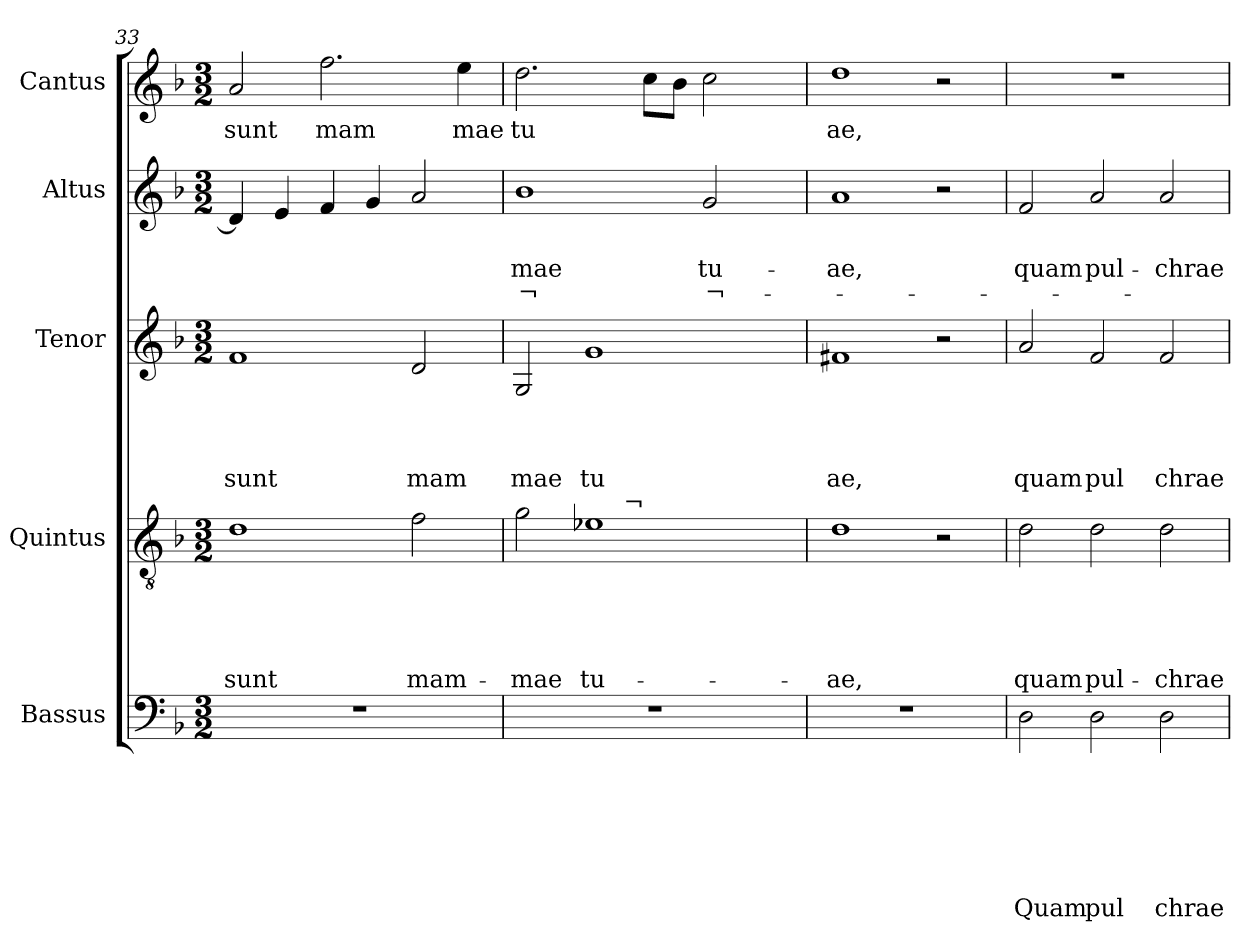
**kern	**text	**text	**text	**text	**text	**text	**text	**kern	**text	**text	**text	**text	**text	**kern	**text	**text	**text	**text	**kern	**text	**text	**text	**kern	**text
*part5	*part5	*part5	*part5	*part5	*part5	*part5	*part5	*part4	*part4	*part4	*part4	*part4	*part4	*part3	*part3	*part3	*part3	*part3	*part2	*part2	*part2	*part2	*part1	*part1
*staff5	*staff5	*staff5	*staff5	*staff5	*staff5	*staff5	*staff5	*staff4	*staff4	*staff4	*staff4	*staff4	*staff4	*staff3	*staff3	*staff3	*staff3	*staff3	*staff2	*staff2	*staff2	*staff2	*staff1	*staff1
*I"Bassus	*	*	*	*	*	*	*	*I"Quintus	*	*	*	*	*	*I"Tenor	*	*	*	*	*I"Altus	*	*	*	*I"Cantus	*
*clefF4	*	*	*	*	*	*	*	*clefGv2	*	*	*	*	*	*clefG2	*	*	*	*	*clefG2	*	*	*	*clefG2	*
*k[b-]	*	*	*	*	*	*	*	*k[b-]	*	*	*	*	*	*k[b-]	*	*	*	*	*k[b-]	*	*	*	*k[b-]	*
*F:	*	*	*	*	*	*	*	*F:	*	*	*	*	*	*F:	*	*	*	*	*F:	*	*	*	*F:	*
*M3/2	*	*	*	*	*	*	*	*M3/2	*	*	*	*	*	*M3/2	*	*	*	*	*M3/2	*	*	*	*M3/2	*
=33	=33	=33	=33	=33	=33	=33	=33	=33	=33	=33	=33	=33	=33	=33	=33	=33	=33	=33	=33	=33	=33	=33	=33	=33
!LO:N:vis=1	!	!	!	!	!	!	!	!	!	!	!	!	!LO:LY:b	!	!	!	!	!LO:LY:b	!	!	!	!	!	!LO:LY:b
1.r	.	.	.	.	.	.	.	1d	.	.	.	.	sunt	1f	.	.	.	sunt	4d/]	.	.	.	2a/	sunt
.	.	.	.	.	.	.	.	.	.	.	.	.	.	.	.	.	.	.	4e/	.	.	.	.	.
!	!	!	!	!	!	!	!	!	!	!	!	!	!	!	!	!	!	!	!	!	!	!	!	!LO:LY:b
.	.	.	.	.	.	.	.	.	.	.	.	.	.	.	.	.	.	.	4f/	.	.	.	2.ff\	mam
.	.	.	.	.	.	.	.	.	.	.	.	.	.	.	.	.	.	.	4g/	.	.	.	.	.
!	!	!	!	!	!	!	!	!	!	!	!	!	!LO:LY:b	!	!	!	!	!LO:LY:b	!	!	!	!	!	!
.	.	.	.	.	.	.	.	2f\	.	.	.	.	mam-	2d/	.	.	.	mam	2a/	.	.	.	.	.
!	!	!	!	!	!	!	!	!	!	!	!	!	!	!	!	!	!	!	!	!	!	!	!	!LO:LY:b
.	.	.	.	.	.	.	.	.	.	.	.	.	.	.	.	.	.	.	.	.	.	.	4ee\	mae
=34	=34	=34	=34	=34	=34	=34	=34	=34	=34	=34	=34	=34	=34	=34	=34	=34	=34	=34	=34	=34	=34	=34	=34	=34
!	!	!	!	!	!	!	!	!LO:TX:a:t=¬	!	!	!	!	!	!	!	!	!	!	!	!	!	!	!	!
!LO:N:vis=1	!	!	!	!	!	!	!	!	!	!	!	!	!LO:LY:b	!	!	!	!	!LO:LY:b	!	!	!LO:LY:b	!LO:LY:b	!	!LO:LY:b
*	*	*	*	*	*	*	*	*^	*	*	*	*	*	*	*	*	*	*	*	*	*	*	*	*
1.r	.	.	.	.	.	.	.	2g\	2ryy	.	.	.	.	-mae	2G/	.	.	.	mae	1b-	.	-mae	-¬	2.dd\	tu
!	!	!	!	!	!	!	!	!	!	!	!	!	!	!LO:LY:b	!	!	!	!	!LO:LY:b	!	!	!	!	!	!
.	.	.	.	.	.	.	.	1e-X	8.ryy	.	.	.	.	tu-	1g	.	.	.	tu	.	.	.	.	.	.
!	!	!	!	!	!	!	!	!	!LO:TX:a:t=¬	!	!	!	!	!	!	!	!	!	!	!	!	!	!	!	!
.	.	.	.	.	.	.	.	.	2ryy	.	.	.	.	.	.	.	.	.	.	.	.	.	.	.	.
.	.	.	.	.	.	.	.	.	.	.	.	.	.	.	.	.	.	.	.	.	.	.	.	8cc\L	.
.	.	.	.	.	.	.	.	.	.	.	.	.	.	.	.	.	.	.	.	.	.	.	.	8b-\J	.
!	!	!	!	!	!	!	!	!	!	!	!	!	!	!	!	!	!	!	!	!	!	!LO:LY:b	!LO:LY:b	!	!
.	.	.	.	.	.	.	.	.	.	.	.	.	.	.	.	.	.	.	.	2g/	.	tu-	¬-	2cc\	.
.	.	.	.	.	.	.	.	.	4ryy	.	.	.	.	.	.	.	.	.	.	.	.	.	.	.	.
.	.	.	.	.	.	.	.	.	16ryy	.	.	.	.	.	.	.	.	.	.	.	.	.	.	.	.
=35	=35	=35	=35	=35	=35	=35	=35	=35	=35	=35	=35	=35	=35	=35	=35	=35	=35	=35	=35	=35	=35	=35	=35	=35	=35
!LO:N:vis=1	!	!	!	!	!	!	!	!	!	!	!	!	!	!LO:LY:b	!	!	!	!	!LO:LY:b	!	!	!LO:LY:b	!	!	!LO:LY:b
*	*	*	*	*	*	*	*	*v	*v	*	*	*	*	*	*	*	*	*	*	*	*	*	*	*	*
1.r	.	.	.	.	.	.	.	1d	.	.	.	.	-ae,	1f#X	.	.	.	ae,	1a	.	-ae,	.	1dd	ae,
.	.	.	.	.	.	.	.	2r	.	.	.	.	.	2r	.	.	.	.	2r	.	.	.	2r	.
!!LO:LB:g=z
=36	=36	=36	=36	=36	=36	=36	=36	=36	=36	=36	=36	=36	=36	=36	=36	=36	=36	=36	=36	=36	=36	=36	=36	=36
!	!	!	!	!	!	!	!LO:LY:b	!	!	!	!	!	!LO:LY:b	!	!	!	!	!LO:LY:b	!	!	!LO:LY:b	!	!LO:N:vis=1	!
2D\	.	.	.	.	.	.	Quam	2d\	.	.	.	.	quam	2a/	.	.	.	quam	2f/	.	quam	.	1.r	.
!	!	!	!	!	!	!	!LO:LY:b	!	!	!	!	!	!LO:LY:b	!	!	!	!	!LO:LY:b	!	!	!LO:LY:b	!	!	!
2D\	.	.	.	.	.	.	pul	2d\	.	.	.	.	pul-	2f/	.	.	.	pul	2a/	.	pul-	.	.	.
!	!	!	!	!	!	!	!LO:LY:b	!	!	!	!	!	!LO:LY:b	!	!	!	!	!LO:LY:b	!	!	!LO:LY:b	!	!	!
2D\	.	.	.	.	.	.	chrae	2d\	.	.	.	.	-chrae	2f/	.	.	.	chrae	2a/	.	-chrae	.	.	.
=	=	=	=	=	=	=	=	=	=	=	=	=	=	=	=	=	=	=	=	=	=	=	=	=
*-	*-	*-	*-	*-	*-	*-	*-	*-	*-	*-	*-	*-	*-	*-	*-	*-	*-	*-	*-	*-	*-	*-	*-	*-
